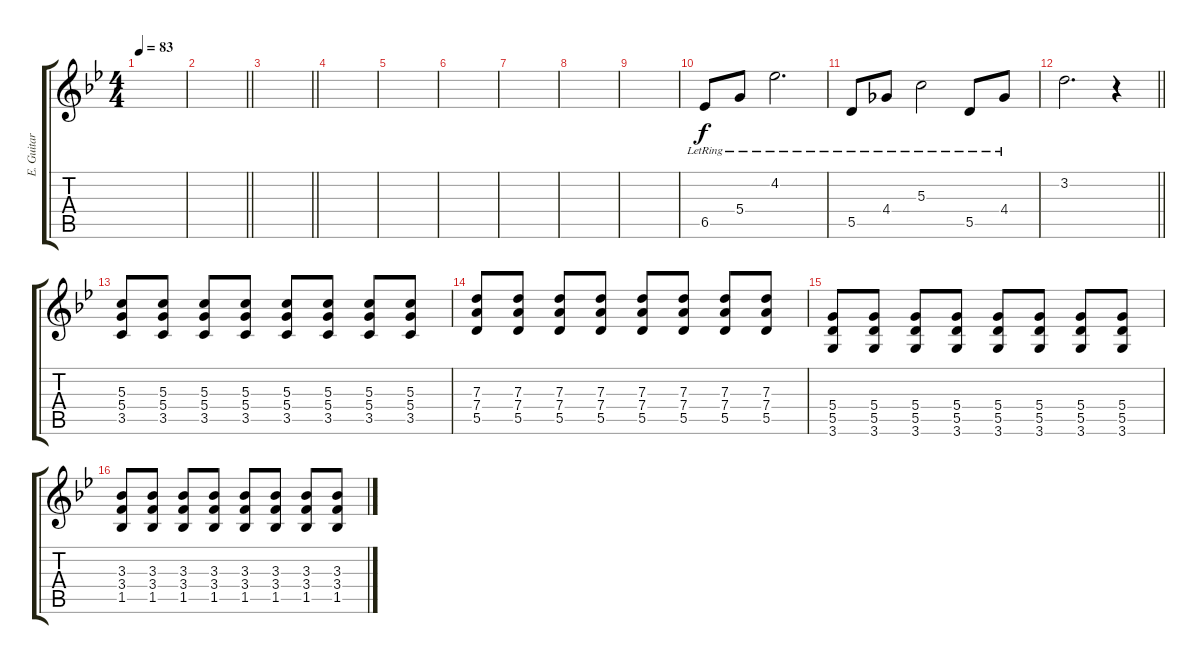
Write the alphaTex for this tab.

\track ("E. Guitar 2" "E. Guitar ") {instrument electricguitarjazz}
\staff {score tabs}
\tuning (E4 B3 G3 D3 A2 E2) {hide}
\ts (4 4)
\tempo 83
\clef g2
\ks gminor
|
\barLineRight lightlight
|
\barLineRight lightlight
|
|
|
|
|
|
|
6.5{lr}.8 5.4{lr}.8 4.2{lr}.2{d} |
5.5{lr}.8 4.4{lr}.8 5.3{lr}.2 5.5{lr}.8 4.4{lr}.8 |
\barLineRight lightlight
3.2.2{d} r.4 |
\section ("" "")
(5.3 5.4 3.5).8{volume 11 balance 11 instrument distortionguitar} (5.3 5.4 3.5).8 (5.3 5.4 3.5).8 (5.3 5.4 3.5).8 (5.3 5.4 3.5).8 (5.3 5.4 3.5).8 (5.3 5.4 3.5).8 (5.3 5.4 3.5).8 |
(7.3 7.4 5.5).8 (7.3 7.4 5.5).8 (7.3 7.4 5.5).8 (7.3 7.4 5.5).8 (7.3 7.4 5.5).8 (7.3 7.4 5.5).8 (7.3 7.4 5.5).8 (7.3 7.4 5.5).8 |
(5.4 5.5 3.6).8 (5.4 5.5 3.6).8 (5.4 5.5 3.6).8 (5.4 5.5 3.6).8 (5.4 5.5 3.6).8 (5.4 5.5 3.6).8 (5.4 5.5 3.6).8 (5.4 5.5 3.6).8 |
(3.3 3.4 1.5).8 (3.3 3.4 1.5).8 (3.3 3.4 1.5).8 (3.3 3.4 1.5).8 (3.3 3.4 1.5).8 (3.3 3.4 1.5).8 (3.3 3.4 1.5).8 (3.3 3.4 1.5).8
